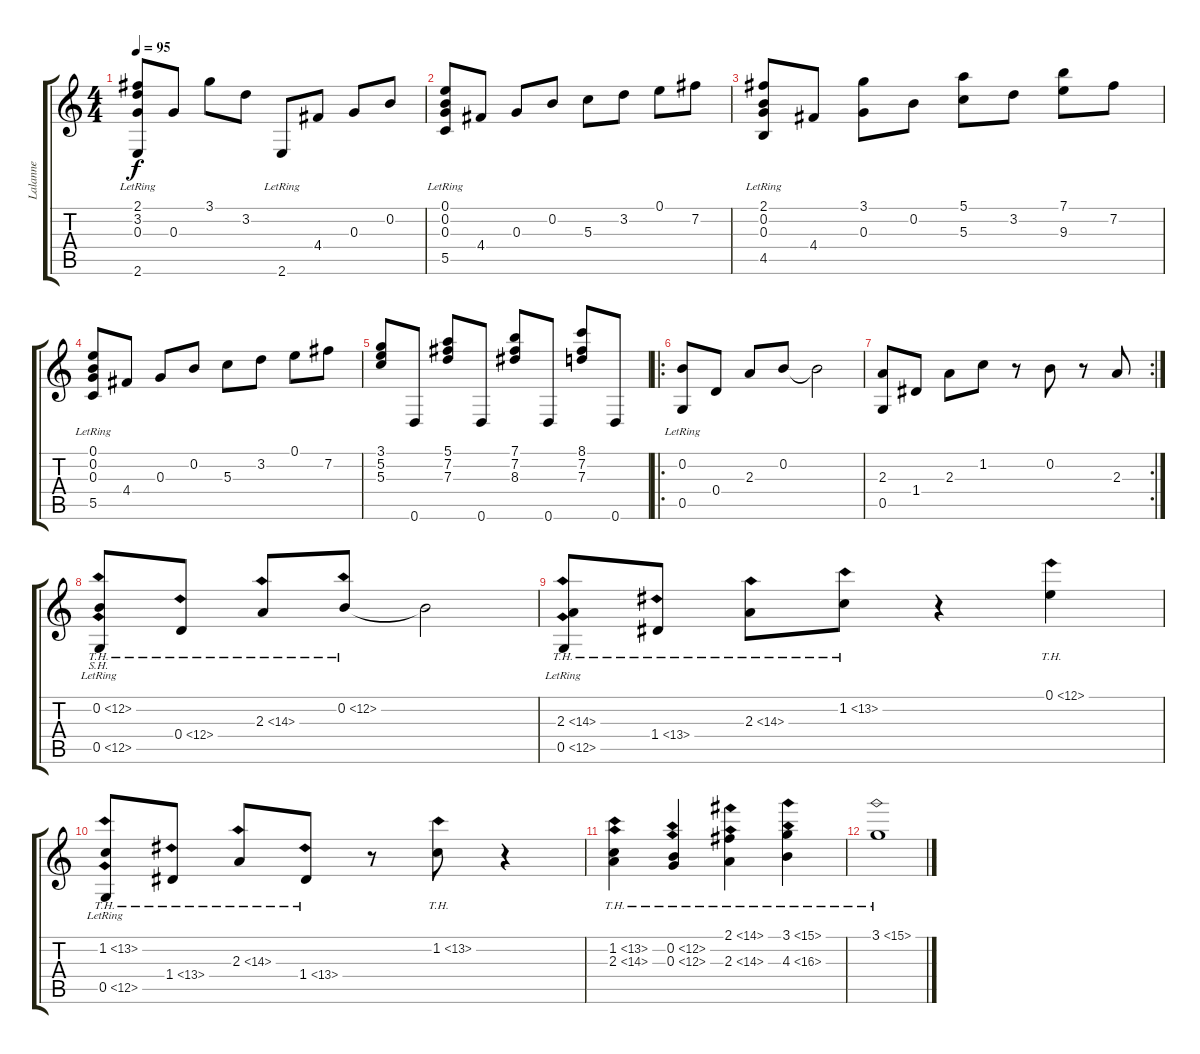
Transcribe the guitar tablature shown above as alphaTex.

\track ("Lalanne" "Lalanne") {instrument acousticguitarnylon}
\staff {score tabs}
\tuning (E4 B3 G3 D3 G2 D2) {hide}
\ts (4 4)
\tempo 95
\clef g2
\ks c
(2.1 3.2 0.3 2.6{lr}).8{dy f} 0.3.8 3.1.8 3.2.8 2.6{lr}.8 4.4.8 0.3.8 0.2.8 |
(0.1 0.2 0.3 5.5{lr}).8 4.4.8 0.3.8 0.2.8 5.3.8 3.2.8 0.1.8 7.2.8 |
(2.1 0.2 0.3 4.5{lr}).8 4.4.8 (3.1 0.3).8 0.2.8 (5.1 5.3).8 3.2.8 (7.1 9.3).8 7.2.8 |
(0.1 0.2 0.3 5.5{lr}).8 4.4.8 0.3.8 0.2.8 5.3.8 3.2.8 0.1.8 7.2.8 |
(3.1 5.2 5.3).8 0.6.8 (5.1 7.2 7.3).8 0.6.8 (7.1 7.2 8.3).8 0.6.8 (8.1 7.2 7.3).8 0.6.8 |
\ro
(0.2 0.5{lr}).8 0.4.8 2.3.8 0.2.8 0.2{t}.2 |
\rc 2
(2.3 0.5).8 1.4.8 2.3.8 1.2.8 r.8 0.2.8 r.8 2.3.8 |
(0.2{th 12} 0.5{sh 12 lr}).8 0.4{th 12}.8 2.3{th 12}.8 0.2{th 12}.8 0.2{t}.2 |
(2.3{th 12} 0.5{th 12 lr}).8 1.4{th 12}.8 2.3{th 12}.8 1.2{th 12}.8 r.4 0.1{th 12}.4 |
(1.2{th 12} 0.5{th 12 lr}).8 1.4{th 12}.8 2.3{th 12}.8 1.4{th 12}.8 r.8 1.2{th 12}.8 r.4 |
(1.2{th 12} 2.3{th 12}).4 (0.2{th 12} 0.3{th 12}).4 (2.1{th 12} 2.3{th 12}).4 (3.1{th 12} 4.3{th 12}).4 |
3.1{th 12}.1
